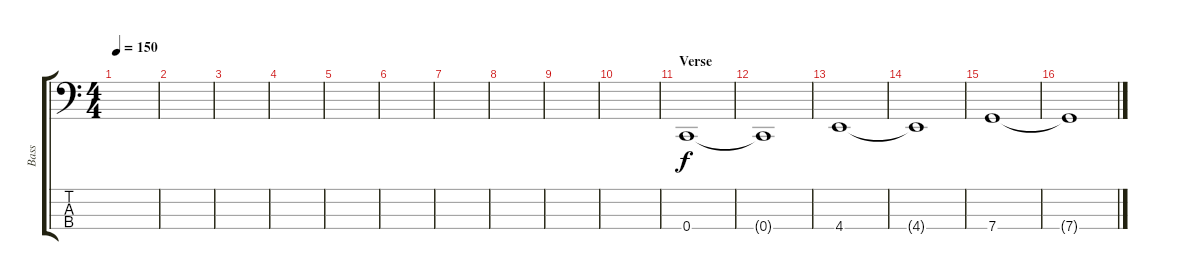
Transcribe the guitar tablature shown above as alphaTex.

\track ("Bass" "Bass") {instrument electricbassfinger}
\staff {score tabs}
\tuning (F2 C2 G1 C1) {hide}
\ts (4 4)
\tempo 150
\clef f4
\ks c
|
|
|
|
|
|
|
|
|
|
\section ("" "Verse")
0.4.1 |
0.4{t}.1 |
4.4.1 |
4.4{t}.1 |
7.4.1 |
7.4{t}.1
